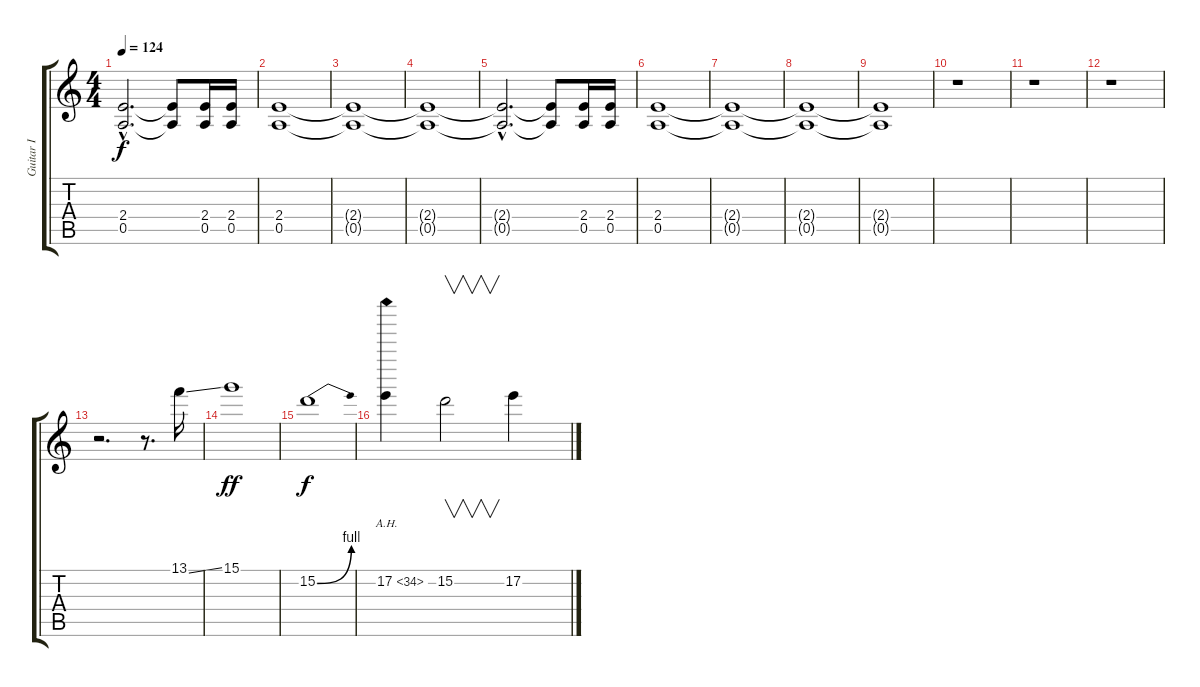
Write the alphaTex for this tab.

\track ("Guitar I" "Guitar I") {instrument overdrivenguitar}
\staff {score tabs}
\tuning (E4 B3 G3 D3 A2 E2) {hide}
\ts (4 4)
\tempo 124
\clef g2
\ks c
(2.4{hac t} 0.5{hac t}).2{d dy f} (2.4{t} 0.5{t}).8 (2.4 0.5).16 (2.4 0.5).16 |
(2.4 0.5).1 |
(2.4{t} 0.5{t}).1 |
(2.4{t} 0.5{t}).1 |
(2.4{hac t} 0.5{hac t}).2{d} (2.4{t} 0.5{t}).8 (2.4 0.5).16 (2.4 0.5).16 |
(2.4 0.5).1 |
(2.4{t} 0.5{t}).1 |
(2.4{t} 0.5{t}).1 |
(2.4{t} 0.5{t}).1 |
r.1 |
r.1 |
r.1 |
r.2{d} r.8{d} 13.1{ss}.16 |
15.1.1{dy ff} |
15.2{be (bend 0 0 60 4)}.1{dy f} |
17.2{ah 17}.4 15.2.2{v} 17.2.4
